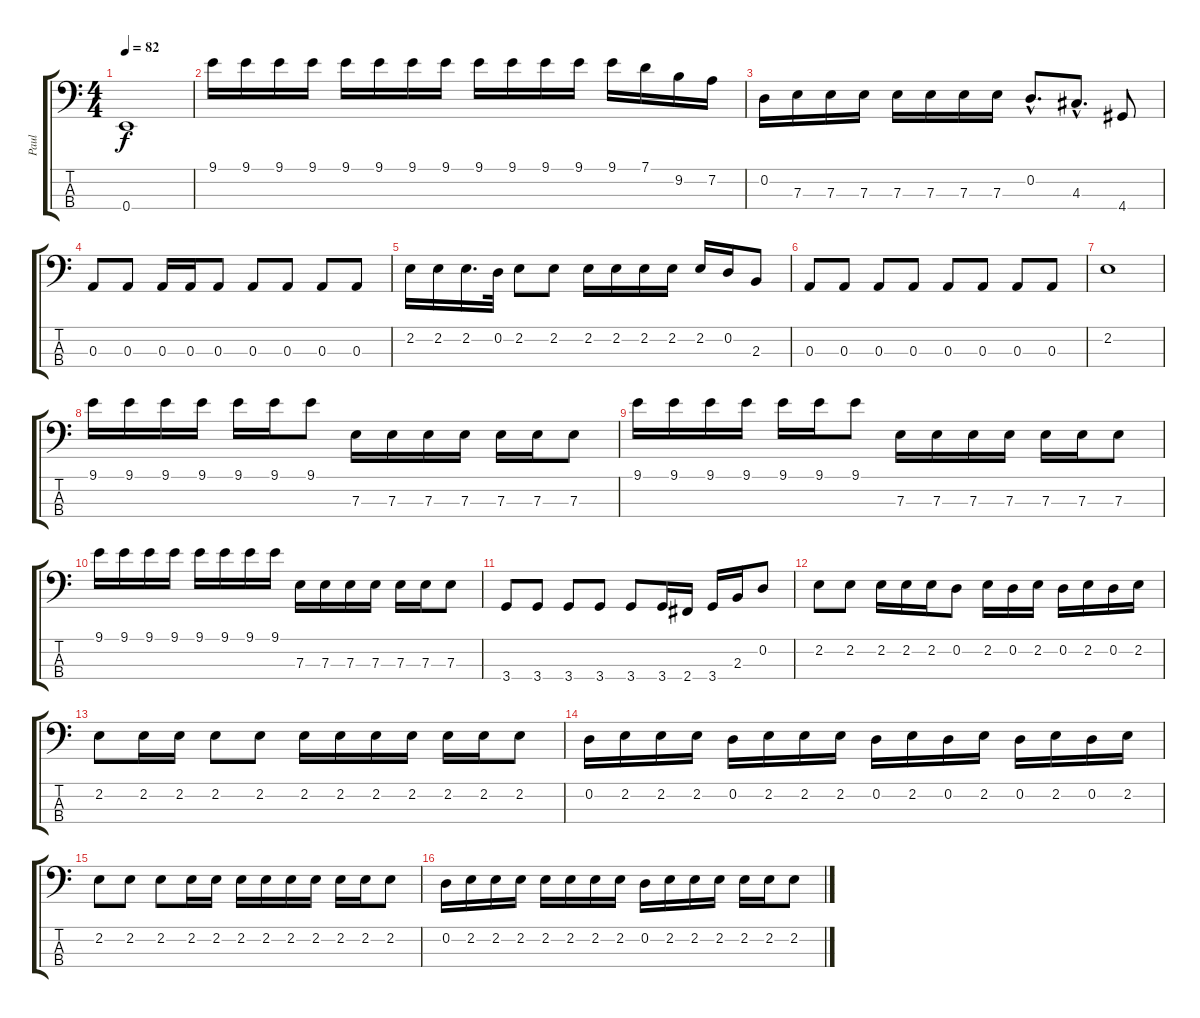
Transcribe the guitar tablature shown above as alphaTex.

\track ("Paul" "Paul") {instrument electricbassfinger}
\staff {score tabs}
\tuning (G2 D2 A1 E1) {hide}
\ts (4 4)
\tempo 82
\clef f4
\ks c
0.4.1{dy f} |
9.1.16 9.1.16 9.1.16 9.1.16 9.1.16 9.1.16 9.1.16 9.1.16 9.1.16 9.1.16 9.1.16 9.1.16 9.1.16 7.1.16 9.2.16 7.2.16 |
0.2.16 7.3.16 7.3.16 7.3.16 7.3.16 7.3.16 7.3.16 7.3.16 0.2{hac}.8{d} 4.3{hac}.8{d} 4.4.8 |
0.3.8 0.3.8 0.3.16 0.3.16 0.3.8 0.3.8 0.3.8 0.3.8 0.3.8 |
2.2.16 2.2.16 2.2.16{d} 0.2.32 2.2.8 2.2.8 2.2.16 2.2.16 2.2.16 2.2.16 2.2.16 0.2.16 2.3.8 |
0.3.8 0.3.8 0.3.8 0.3.8 0.3.8 0.3.8 0.3.8 0.3.8 |
2.2.1 |
9.1.16 9.1.16 9.1.16 9.1.16 9.1.16 9.1.16 9.1.8 7.3.16 7.3.16 7.3.16 7.3.16 7.3.16 7.3.16 7.3.8 |
9.1.16 9.1.16 9.1.16 9.1.16 9.1.16 9.1.16 9.1.8 7.3.16 7.3.16 7.3.16 7.3.16 7.3.16 7.3.16 7.3.8 |
9.1.16 9.1.16 9.1.16 9.1.16 9.1.16 9.1.16 9.1.16 9.1.16 7.3.16 7.3.16 7.3.16 7.3.16 7.3.16 7.3.16 7.3.8 |
3.4.8 3.4.8 3.4.8 3.4.8 3.4.8 3.4.16 2.4.16 3.4.16 2.3.16 0.2.8 |
2.2.8 2.2.8 2.2.16 2.2.16 2.2.16 0.2.8 2.2.16 0.2.16 2.2.16 0.2.16 2.2.16 0.2.16 2.2.16 |
2.2.8 2.2.16 2.2.16 2.2.8 2.2.8 2.2.16 2.2.16 2.2.16 2.2.16 2.2.16 2.2.16 2.2.8 |
0.2.16 2.2.16 2.2.16 2.2.16 0.2.16 2.2.16 2.2.16 2.2.16 0.2.16 2.2.16 0.2.16 2.2.16 0.2.16 2.2.16 0.2.16 2.2.16 |
2.2.8 2.2.8 2.2.8 2.2.16 2.2.16 2.2.16 2.2.16 2.2.16 2.2.16 2.2.16 2.2.16 2.2.8 |
0.2.16 2.2.16 2.2.16 2.2.16 2.2.16 2.2.16 2.2.16 2.2.16 0.2.16 2.2.16 2.2.16 2.2.16 2.2.16 2.2.16 2.2.8
